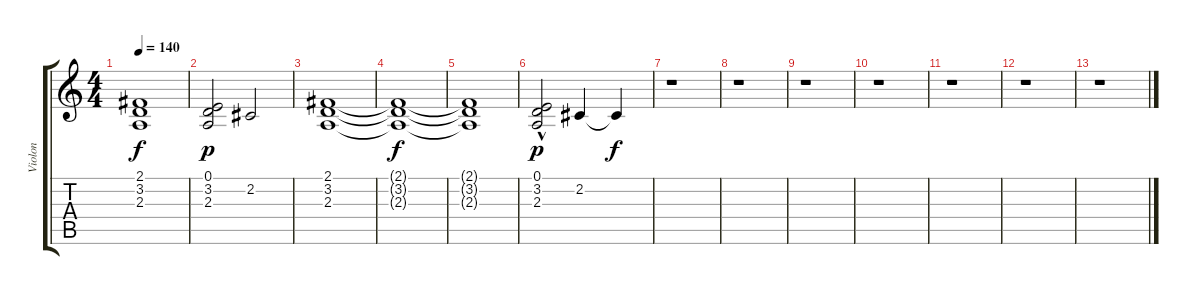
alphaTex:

\track ("Violon" "Violon") {instrument violin}
\staff {score tabs}
\tuning (E4 B3 G3 D3 A2 E2) {hide}
\ts (4 4)
\tempo 140
\clef g2
\ks c
(2.1{t} 3.2{t} 2.3{t}).1{dy f} |
(0.1 3.2 2.3).2{dy p} 2.2.2 |
(2.1 3.2 2.3).1 |
(2.1{t} 3.2{t} 2.3{t}).1{dy f} |
(2.1{t} 3.2{t} 2.3{t}).1 |
(0.1{hac} 3.2 2.3{hac}).2{dy p} 2.2.4 2.2{t}.4{dy f} |
r.1 |
r.1 |
r.1 |
r.1 |
r.1 |
r.1 |
r.1
